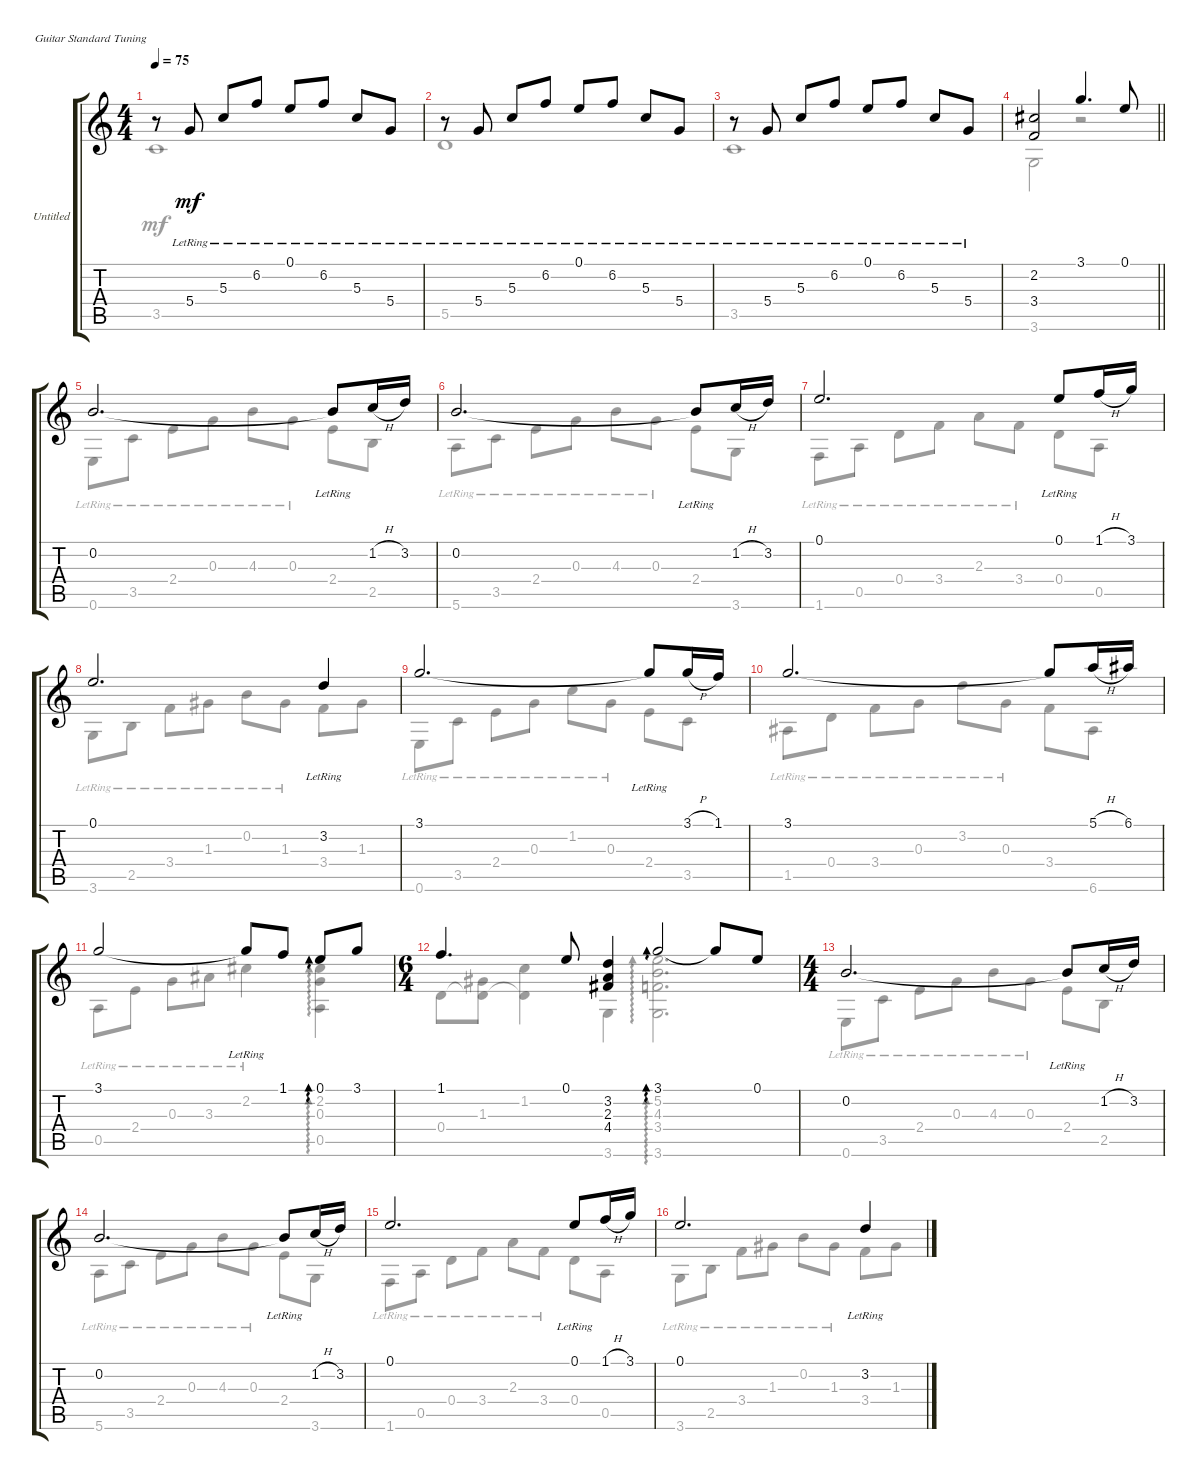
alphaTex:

\bracketExtendMode groupsimilarinstruments
\firstSystemTrackNameOrientation horizontal
\otherSystemsTrackNameOrientation horizontal
\track ("Untitled" "Untitled") {instrument acousticguitarnylon}
\staff {score tabs}
\tuning (E4 B3 G3 D3 A2 E2)
\voice
\ts (4 4)
\tempo 75
\clef g2
\ks c
r.8{dy mf instrument acousticguitarnylon} 5.4{lr}.8 5.3{lr}.8 6.2{lr}.8 0.1{lr}.8 6.2{lr}.8 5.3{lr}.8 5.4{lr}.8 |
r.8 5.4{lr}.8 5.3{lr}.8 6.2{lr}.8 0.1{lr}.8 6.2{lr}.8 5.3{lr}.8 5.4{lr}.8 |
r.8 5.4{lr}.8 5.3{lr}.8 6.2{lr}.8 0.1{lr}.8 6.2{lr}.8 5.3{lr}.8 5.4{lr}.8 |
\barLineRight lightlight
(2.2 3.4).2 3.1.4{d} 0.1.8 |
0.2.2{d} 0.2{lr t}.8 1.2{h}.16 3.2.16 |
0.2.2{d} 0.2{lr t}.8 1.2{h}.16 3.2.16 |
0.1.2{d} 0.1{lr}.8 1.1{h}.16 3.1.16 |
0.1.2{d} 3.2{lr}.4 |
3.1.2{d} 3.1{lr t}.8 3.1{h}.16 1.1.16 |
3.1.2{d} 3.1{t}.8 5.1{h}.16 6.1.16 |
3.1.2 3.1{lr t}.8 1.1.8 0.1.8{ad 0} 3.1.8 |
\ts (6 4)
1.1.4{d} 0.1.8 (3.2 2.3 4.4).4 3.1.2{ad 0} 3.1{t}.8 0.1.8 |
\ts (4 4)
0.2.2{d} 0.2{lr t}.8 1.2{h}.16 3.2.16 |
0.2.2{d} 0.2{lr t}.8 1.2{h}.16 3.2.16 |
0.1.2{d} 0.1{lr}.8 1.1{h}.16 3.1.16 |
0.1.2{d} 3.2{lr}.4
\voice
\clef g2
\ottava regular
\simile none
\ks c
3.5.1{dy mf} |
5.5.1 |
3.5.1 |
\barLineRight lightlight
3.6.2 r.2 |
0.6{lr}.8 3.5{lr}.8 2.4{lr}.8 0.3{lr}.8 4.3{lr}.8 0.3{lr}.8 2.4.8 2.5.8 |
5.6{lr}.8 3.5{lr}.8 2.4{lr}.8 0.3{lr}.8 4.3{lr}.8 0.3{lr}.8 2.4.8 3.6.8 |
1.6{lr}.8 0.5{lr}.8 0.4{lr}.8 3.4{lr}.8 2.3{lr}.8 3.4{lr}.8 0.4.8 0.5.8 |
3.6{lr}.8 2.5{lr}.8 3.4{lr}.8 1.3{lr}.8 0.2{lr}.8 1.3{lr}.8 3.4.8 1.3.8 |
0.6{lr}.8 3.5{lr}.8 2.4{lr}.8 0.3{lr}.8 1.2{lr}.8 0.3{lr}.8 2.4.8 3.5.8 |
1.5{lr}.8 0.4{lr}.8 3.4{lr}.8 0.3{lr}.8 3.2{lr}.8 0.3{lr}.8 3.4.8 6.6.8 |
0.5{lr}.8 2.4{lr}.8 0.3{lr}.8 3.3{lr}.8 2.2{lr}.4 (2.2 0.3 0.5).4{ad 0} |
0.4.8 (1.3 0.4{t}).8 (1.2 0.4{t}).4 3.6.4 (5.2 4.3 3.4 3.6).2{d ad 0} |
0.6{lr}.8 3.5{lr}.8 2.4{lr}.8 0.3{lr}.8 4.3{lr}.8 0.3{lr}.8 2.4.8 2.5.8 |
5.6{lr}.8 3.5{lr}.8 2.4{lr}.8 0.3{lr}.8 4.3{lr}.8 0.3{lr}.8 2.4.8 3.6.8 |
1.6{lr}.8 0.5{lr}.8 0.4{lr}.8 3.4{lr}.8 2.3{lr}.8 3.4{lr}.8 0.4.8 0.5.8 |
3.6{lr}.8 2.5{lr}.8 3.4{lr}.8 1.3{lr}.8 0.2{lr}.8 1.3{lr}.8 3.4.8 1.3.8
